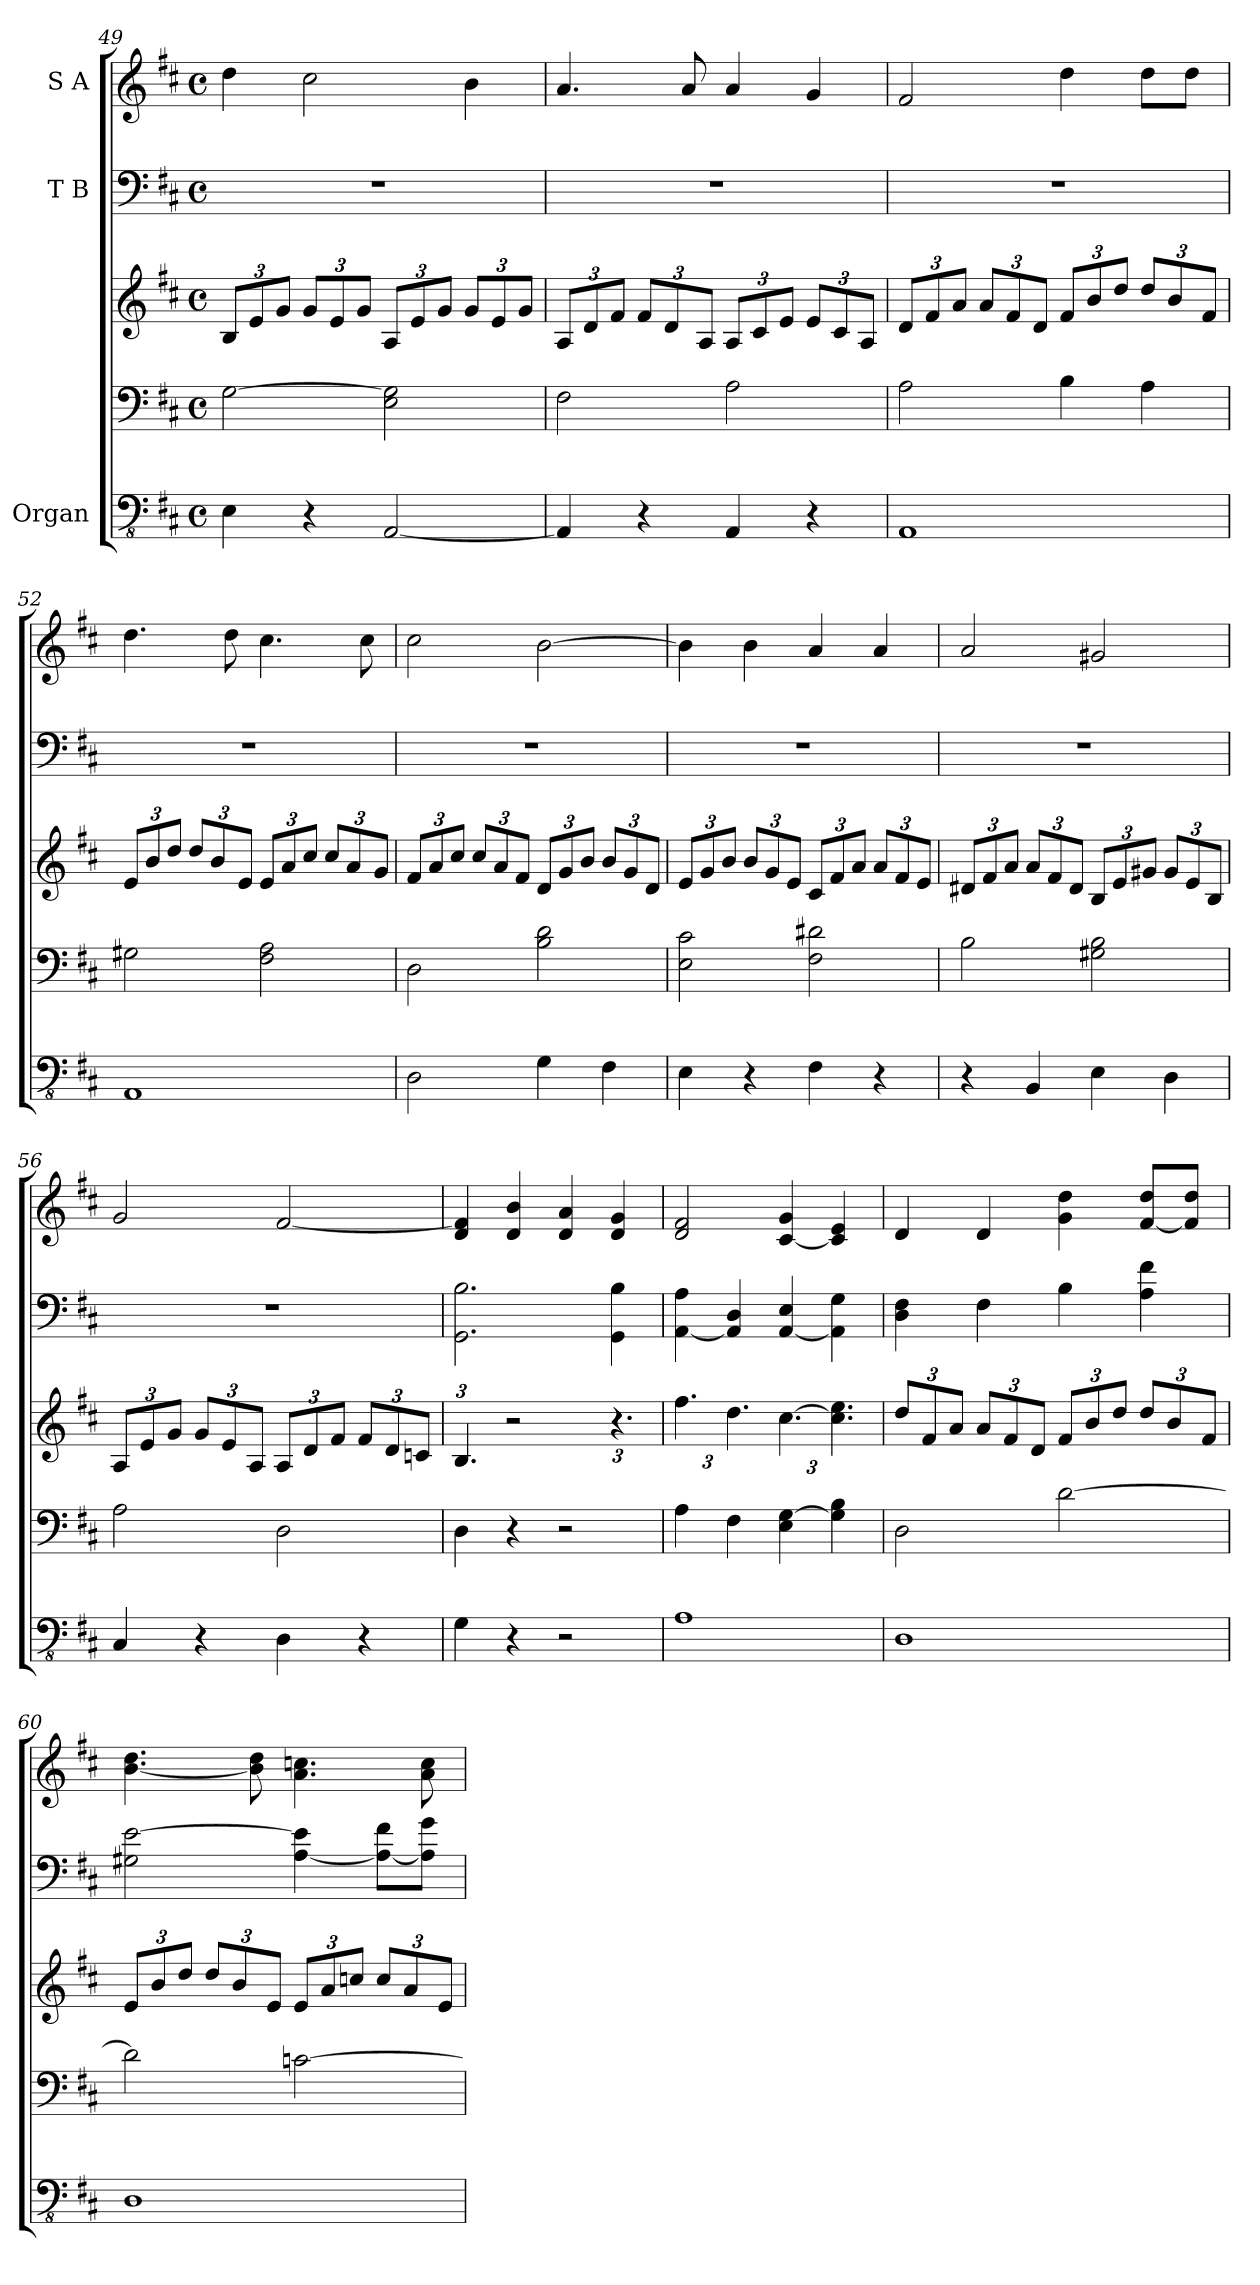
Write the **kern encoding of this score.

**kern	**kern	**kern	**kern	**kern
*part3	*part3	*part3	*part2	*part1
*staff5	*staff4	*staff3	*staff2	*staff1
*I"Organ	*	*	*I"T B	*I"S A
*clefFv4	*clefF4	*clefG2	*clefF4	*clefG2
*k[f#c#]	*k[f#c#]	*k[f#c#]	*k[f#c#]	*k[f#c#]
*M4/4	*M4/4	*M4/4	*M4/4	*M4/4
*met(c)	*met(c)	*met(c)	*met(c)	*met(c)
*	*	*Xbrackettup	*	*
=49	=49	=49	=49	=49
4EE\	[2G\	12B/L	1r	4dd\
.	.	12e/	.	.
.	.	12g/J	.	.
4r	.	12g/L	.	2cc#\
.	.	12e/	.	.
.	.	12g/J	.	.
[2AAA/	2E\ 2G\]	12A/L	.	.
.	.	12e/	.	.
.	.	12g/J	.	.
.	.	12g/L	.	4b\
.	.	12e/	.	.
.	.	12g/J	.	.
!!LO:PB:g=z
=50	=50	=50	=50	=50
4AAA/]	2F#\	12A/L	1r	4.a/
.	.	12d/	.	.
.	.	12f#/J	.	.
4r	.	12f#/L	.	.
.	.	12d/	.	.
.	.	.	.	8a/
.	.	12A/J	.	.
4AAA/	2A\	12A/L	.	4a/
.	.	12c#/	.	.
.	.	12e/J	.	.
4r	.	12e/L	.	4g/
.	.	12c#/	.	.
.	.	12A/J	.	.
=51	=51	=51	=51	=51
1AAA	2A\	12d/L	1r	2f#/
.	.	12f#/	.	.
.	.	12a/J	.	.
.	.	12a/L	.	.
.	.	12f#/	.	.
.	.	12d/J	.	.
.	4B\	12f#/L	.	4dd\
.	.	12b/	.	.
.	.	12dd/J	.	.
.	4A\	12dd/L	.	8dd\L
.	.	12b/	.	.
.	.	.	.	8dd\J
.	.	12f#/J	.	.
=52	=52	=52	=52	=52
1AAA	2G#X\	12e/L	1r	4.dd\
.	.	12b/	.	.
.	.	12dd/J	.	.
.	.	12dd/L	.	.
.	.	12b/	.	.
.	.	.	.	8dd\
.	.	12e/J	.	.
.	2F#\ 2A\	12e/L	.	4.cc#\
.	.	12a/	.	.
.	.	12cc#/J	.	.
.	.	12cc#/L	.	.
.	.	12a/	.	.
.	.	.	.	8cc#\
.	.	12g/J	.	.
=53	=53	=53	=53	=53
2DD\	2D\	12f#/L	1r	2cc#\
.	.	12a/	.	.
.	.	12cc#/J	.	.
.	.	12cc#/L	.	.
.	.	12a/	.	.
.	.	12f#/J	.	.
4GG\	2B\ 2d\	12d/L	.	[2b\
.	.	12g/	.	.
.	.	12b/J	.	.
4FF#\	.	12b/L	.	.
.	.	12g/	.	.
.	.	12d/J	.	.
!!LO:LB:g=z
=54	=54	=54	=54	=54
4EE\	2E\ 2c#\	12e/L	1r	4b\]
.	.	12g/	.	.
.	.	12b/J	.	.
4r	.	12b/L	.	4b\
.	.	12g/	.	.
.	.	12e/J	.	.
4FF#\	2F#\ 2d#X\	12c#/L	.	4a/
.	.	12f#/	.	.
.	.	12a/J	.	.
4r	.	12a/L	.	4a/
.	.	12f#/	.	.
.	.	12e/J	.	.
=55	=55	=55	=55	=55
4r	2B\	12d#X/L	1r	2a/
.	.	12f#/	.	.
.	.	12a/J	.	.
4BBB/	.	12a/L	.	.
.	.	12f#/	.	.
.	.	12d#/J	.	.
4EE\	2G#X\ 2B\	12B/L	.	2g#X/
.	.	12e/	.	.
.	.	12g#X/J	.	.
4DD\	.	12g#/L	.	.
.	.	12e/	.	.
.	.	12B/J	.	.
=56	=56	=56	=56	=56
4CC#/	2A\	12A/L	1r	2g/
.	.	12e/	.	.
.	.	12g/J	.	.
4r	.	12g/L	.	.
.	.	12e/	.	.
.	.	12A/J	.	.
4DD\	2D\	12A/L	.	[2f#/
.	.	12d/	.	.
.	.	12f#/J	.	.
4r	.	12f#/L	.	.
.	.	12d/	.	.
.	.	12cn/J	.	.
=57	=57	=57	=57	=57
4GG\	4D\	6.B/	2.GG\ 2.B\	4d/ 4f#/]
4r	4r	2r	.	4d/ 4b/
2r	2r	.	.	4d/ 4a/
.	.	6.r	4GG\ 4B\	4d/ 4g/
=58	=58	=58	=58	=58
1AA	4A\	6.ff#\	[4AA\ 4A\	2d/ 2f#/
.	4F#\	6.dd\	4AA/] 4D/	.
.	4E\ [4G\	[6.cc#\	[4AA/ 4E/	[4c#/ 4g/
.	4G\] 4B\	6.cc#\] 6.ee\	4AA\] 4G\	4c#/] 4e/
!!LO:LB:g=z
=59	=59	=59	=59	=59
1DD	2D\	12dd/L	4D\ 4F#\	4d/
.	.	12f#/	.	.
.	.	12a/J	.	.
.	.	12a/L	4F#\	4d/
.	.	12f#/	.	.
.	.	12d/J	.	.
.	[2d\	12f#/L	4B\	4g\ 4dd\
.	.	12b/	.	.
.	.	12dd/J	.	.
.	.	12dd/L	4A\ 4f#\	[8f#/ 8dd/L
.	.	12b/	.	.
.	.	.	.	8f#/] 8dd/J
.	.	12f#/J	.	.
=60	=60	=60	=60	=60
1DD	2d\]	12e/L	2G#X\ [2e\	[4.b\ 4.dd\
.	.	12b/	.	.
.	.	12dd/J	.	.
.	.	12dd/L	.	.
.	.	12b/	.	.
.	.	.	.	8b\] 8dd\
.	.	12e/J	.	.
.	[2cn\	12e/L	[4A\ 4e\]	4.a\ 4.ccn\
.	.	12a/	.	.
.	.	12ccn/J	.	.
.	.	12cc/L	8A\_ 8f#\L	.
.	.	12a/	.	.
.	.	.	8A\] 8g\J	8a\ 8cc\
.	.	12e/J	.	.
=	=	=	=	=
*-	*-	*-	*-	*-
